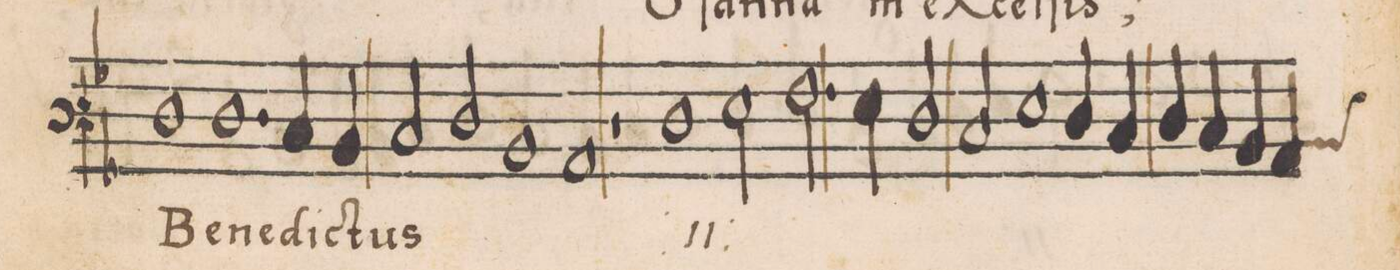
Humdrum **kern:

**kern	**text
*I"BASSVS	*
*clefF3	*
*k[b-B-]	*
*met(C|)	*
*M2/1	*
1F	Be-
1.F	-ne-
=84-	=84-
4E/	-dic-
4D/	.
2E/	-tus
2F/	.
=85-	=85-
1D	.
1C	.
=86-	=86-
1r	.
*	*ij
1F	Be-
=87-	=87-
2G\	-ne-
2.A\	-dic-
4G\	.
2F/	.
=88-	=88-
2E/	.
1G	.
4F/	.
4E/	.
=89-	=89-
4F/	.
4E/	.
4D/	.
*custos:D	*
4C/	.
*-	*-
